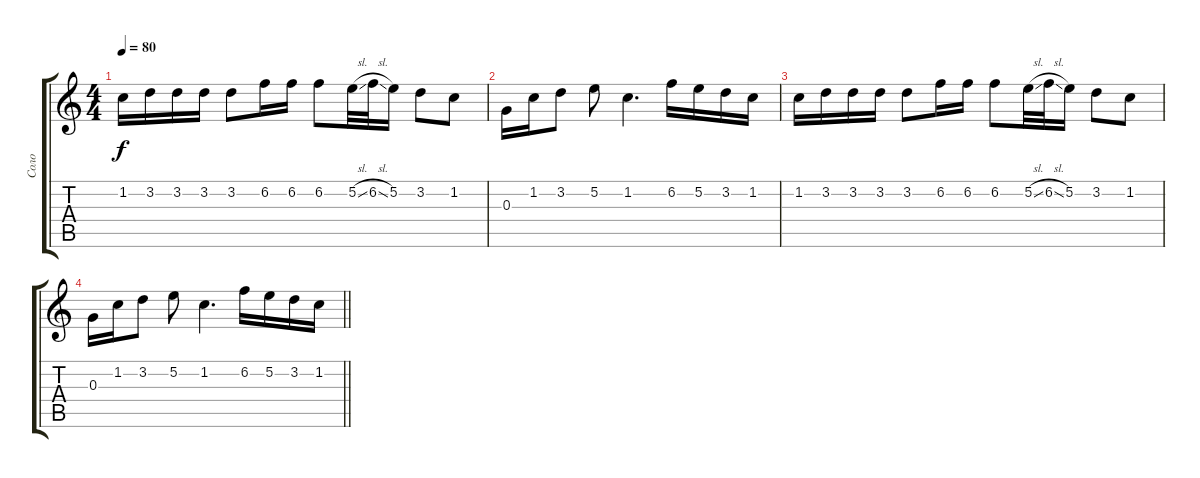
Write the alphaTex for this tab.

\track ("Соло" "Соло") {instrument electricguitarclean}
\staff {score tabs}
\tuning (E4 B3 G3 D3 A2 E2) {hide}
\ts (4 4)
\tempo 80
\clef g2
\ks c
1.2.16{dy f instrument distortionguitar} 3.2.16 3.2.16 3.2.16 3.2.8 6.2.16 6.2.16 6.2.8 5.2{sl}.32 6.2{sl}.32 5.2.16 3.2.8 1.2.8 |
0.3.16 1.2.16 3.2.8 5.2.8 1.2.4{d} 6.2.16 5.2.16 3.2.16 1.2.16 |
1.2.16 3.2.16 3.2.16 3.2.16 3.2.8 6.2.16 6.2.16 6.2.8 5.2{sl}.32 6.2{sl}.32 5.2.16 3.2.8 1.2.8 |
\barLineRight lightlight
0.3.16 1.2.16 3.2.8 5.2.8 1.2.4{d} 6.2.16 5.2.16 3.2.16 1.2.16
